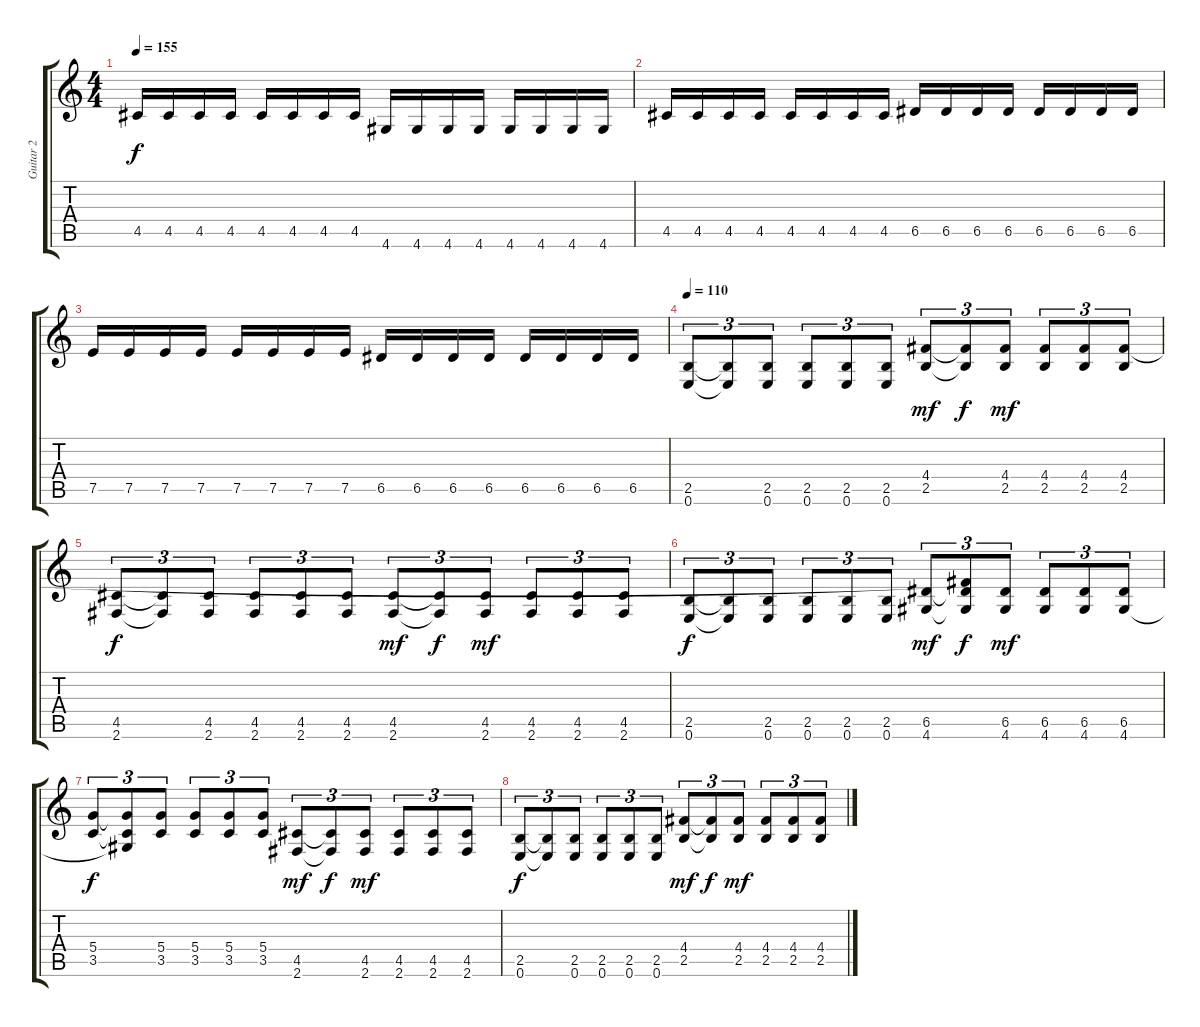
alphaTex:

\track ("Guitar 2" "Guitar 2") {instrument distortionguitar}
\staff {score tabs}
\tuning (E4 B3 G3 D3 A2 E2) {hide}
\ts (4 4)
\tempo 155
\clef g2
\ks c
4.5.16{dy f} 4.5.16 4.5.16 4.5.16 4.5.16 4.5.16 4.5.16 4.5.16 4.6.16 4.6.16 4.6.16 4.6.16 4.6.16 4.6.16 4.6.16 4.6.16 |
4.5.16 4.5.16 4.5.16 4.5.16 4.5.16 4.5.16 4.5.16 4.5.16 6.5.16 6.5.16 6.5.16 6.5.16 6.5.16 6.5.16 6.5.16 6.5.16 |
7.5.16 7.5.16 7.5.16 7.5.16 7.5.16 7.5.16 7.5.16 7.5.16 6.5.16 6.5.16 6.5.16 6.5.16 6.5.16 6.5.16 6.5.16 6.5.16 |
\tempo 110
(2.5 0.6).8{tu (3 2)} (2.5{t} 0.6{t}).8{tu (3 2)} (2.5 0.6).8{tu (3 2)} (2.5 0.6).8{tu (3 2)} (2.5 0.6).8{tu (3 2)} (2.5 0.6).8{tu (3 2)} (4.4 2.5).8{tu (3 2) dy mf} (4.4{t} 2.5{t}).8{tu (3 2) dy f} (4.4 2.5).8{tu (3 2) dy mf} (4.4 2.5).8{tu (3 2)} (4.4 2.5).8{tu (3 2)} (4.4 2.5).8{tu (3 2)} |
(4.5 2.6).8{tu (3 2) dy f} (4.5{t} 2.6{t}).8{tu (3 2)} (4.5 2.6).8{tu (3 2)} (4.5 2.6).8{tu (3 2)} (4.5 2.6).8{tu (3 2)} (4.5 2.6).8{tu (3 2)} (4.5 2.6).8{tu (3 2) dy mf} (4.5{t} 2.6{t}).8{tu (3 2) dy f} (4.5 2.6).8{tu (3 2) dy mf} (4.5 2.6).8{tu (3 2)} (4.5 2.6).8{tu (3 2)} (4.5 2.6).8{tu (3 2)} |
(2.5 0.6).8{tu (3 2) dy f} (2.5{t} 0.6{t}).8{tu (3 2)} (2.5 0.6).8{tu (3 2)} (2.5 0.6).8{tu (3 2)} (2.5 0.6).8{tu (3 2)} (2.5 0.6).8{tu (3 2)} (6.5 4.6).8{tu (3 2) dy mf} (4.4{t} 6.5{t} 4.6{t}).8{tu (3 2) dy f} (6.5 4.6).8{tu (3 2) dy mf} (6.5 4.6).8{tu (3 2)} (6.5 4.6).8{tu (3 2)} (6.5 4.6).8{tu (3 2)} |
(5.4 3.5).8{tu (3 2) dy f} (5.4{t} 3.5{t} 4.6{t}).8{tu (3 2)} (5.4 3.5).8{tu (3 2)} (5.4 3.5).8{tu (3 2)} (5.4 3.5).8{tu (3 2)} (5.4 3.5).8{tu (3 2)} (4.5 2.6).8{tu (3 2) dy mf} (4.5{t} 2.6{t}).8{tu (3 2) dy f} (4.5 2.6).8{tu (3 2) dy mf} (4.5 2.6).8{tu (3 2)} (4.5 2.6).8{tu (3 2)} (4.5 2.6).8{tu (3 2)} |
(2.5 0.6).8{tu (3 2) dy f} (2.5{t} 0.6{t}).8{tu (3 2)} (2.5 0.6).8{tu (3 2)} (2.5 0.6).8{tu (3 2)} (2.5 0.6).8{tu (3 2)} (2.5 0.6).8{tu (3 2)} (4.4 2.5).8{tu (3 2) dy mf} (4.4{t} 2.5{t}).8{tu (3 2) dy f} (4.4 2.5).8{tu (3 2) dy mf} (4.4 2.5).8{tu (3 2)} (4.4 2.5).8{tu (3 2)} (4.4 2.5).8{tu (3 2)}
